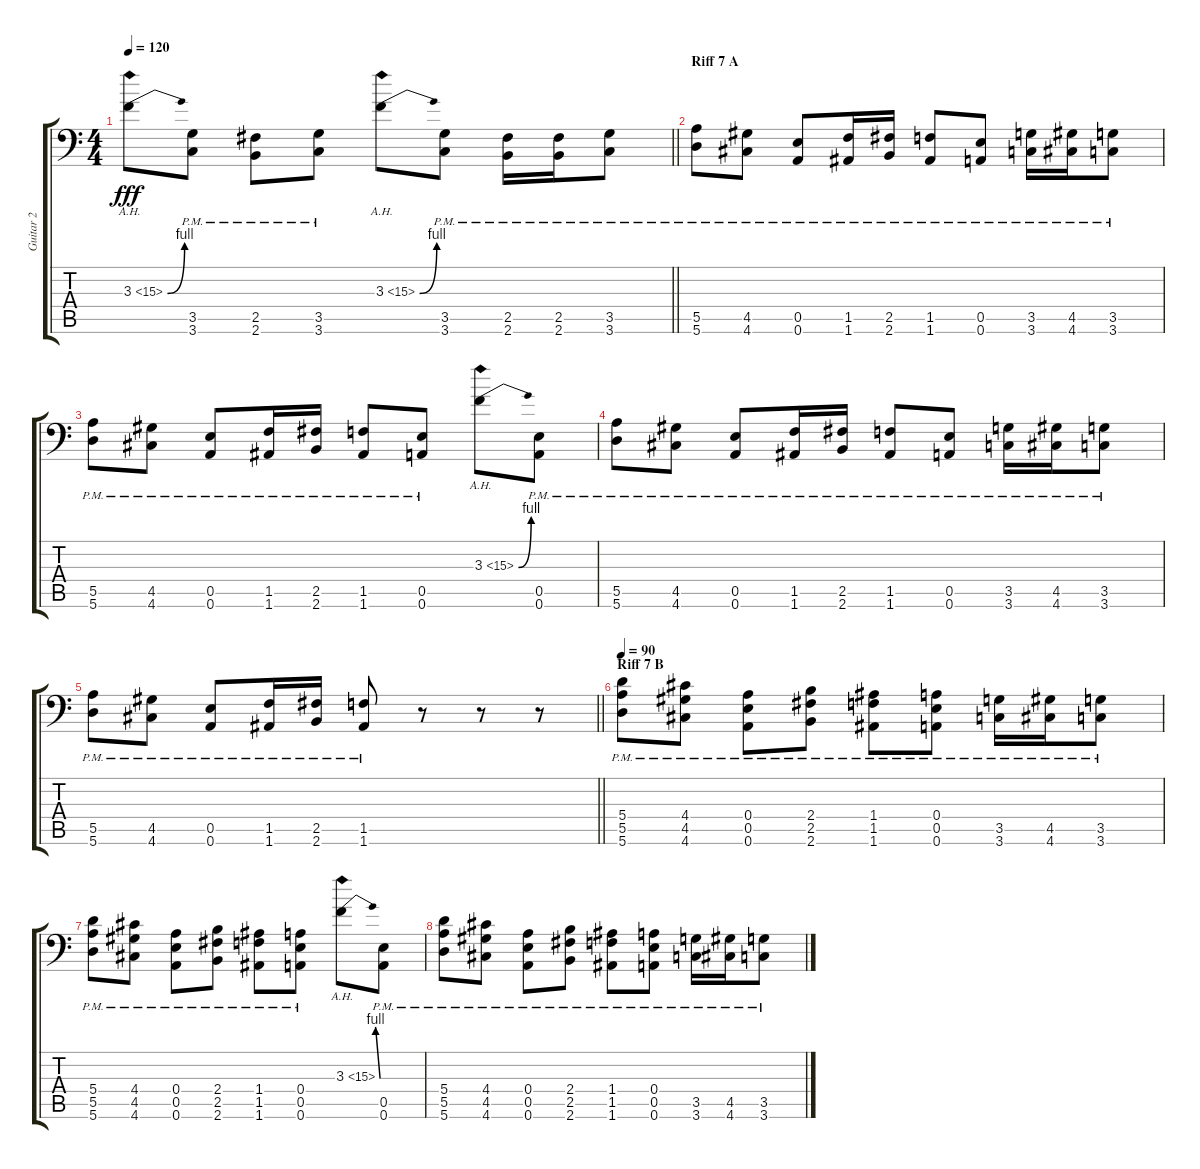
\track ("Guitar 2" "Guitar 2") {instrument distortionguitar}
\staff {score tabs}
\tuning (B3 Gb3 D3 A2 E2 A1) {hide}
\ts (4 4)
\tempo 120
\clef f4
\barLineRight lightlight
\ks c
3.3{be (bend 0 0 60 4) ah 12}.8{dy fff} (3.5{pm} 3.6{pm}).8 (2.5{pm} 2.6{pm}).8 (3.5{pm} 3.6{pm}).8 3.3{be (bend 0 0 60 4) ah 12}.8 (3.5{pm} 3.6{pm}).8 (2.5{pm} 2.6{pm}).16 (2.5{pm} 2.6{pm}).16 (3.5{pm} 3.6{pm}).8 |
\section ("" "Riff 7 A")
(5.5{pm} 5.6{pm}).8 (4.5{pm} 4.6{pm}).8 (0.5{pm} 0.6{pm}).8 (1.5{pm} 1.6{pm}).16 (2.5{pm} 2.6{pm}).16 (1.5{pm} 1.6{pm}).8 (0.5{pm} 0.6{pm}).8 (3.5{pm} 3.6{pm}).16 (4.5{pm} 4.6{pm}).16 (3.5{pm} 3.6{pm}).8 |
(5.5{pm} 5.6{pm}).8 (4.5{pm} 4.6{pm}).8 (0.5{pm} 0.6{pm}).8 (1.5{pm} 1.6{pm}).16 (2.5{pm} 2.6{pm}).16 (1.5{pm} 1.6{pm}).8 (0.5{pm} 0.6{pm}).8 3.3{be (bend 0 0 60 4) ah 12}.8 (0.5{pm} 0.6{pm}).8 |
(5.5{pm} 5.6{pm}).8 (4.5{pm} 4.6{pm}).8 (0.5{pm} 0.6{pm}).8 (1.5{pm} 1.6{pm}).16 (2.5{pm} 2.6{pm}).16 (1.5{pm} 1.6{pm}).8 (0.5{pm} 0.6{pm}).8 (3.5{pm} 3.6{pm}).16 (4.5{pm} 4.6{pm}).16 (3.5{pm} 3.6{pm}).8 |
\barLineRight lightlight
(5.5{pm} 5.6{pm}).8 (4.5{pm} 4.6{pm}).8 (0.5{pm} 0.6{pm}).8 (1.5{pm} 1.6{pm}).16 (2.5{pm} 2.6{pm}).16 (1.5{pm} 1.6{pm}).8 r.8 r.8 r.8 |
\section ("" "Riff 7 B")
\tempo 90
(5.4{pm} 5.5{pm} 5.6{pm}).8 (4.4{pm} 4.5{pm} 4.6{pm}).8 (0.4{pm} 0.5{pm} 0.6{pm}).8 (2.4{pm} 2.5{pm} 2.6{pm}).8 (1.4{pm} 1.5{pm} 1.6{pm}).8 (0.4{pm} 0.5{pm} 0.6{pm}).8 (3.5{pm} 3.6{pm}).16 (4.5{pm} 4.6{pm}).16 (3.5{pm} 3.6{pm}).8 |
(5.4{pm} 5.5{pm} 5.6{pm}).8 (4.4{pm} 4.5{pm} 4.6{pm}).8 (0.4{pm} 0.5{pm} 0.6{pm}).8 (2.4{pm} 2.5{pm} 2.6{pm}).8 (1.4{pm} 1.5{pm} 1.6{pm}).8 (0.4{pm} 0.5{pm} 0.6{pm}).8 3.3{be (bend 0 0 60 4) ah 12}.8 (0.5{pm} 0.6{pm}).8 |
(5.4{pm} 5.5{pm} 5.6{pm}).8 (4.4{pm} 4.5{pm} 4.6{pm}).8 (0.4{pm} 0.5{pm} 0.6{pm}).8 (2.4{pm} 2.5{pm} 2.6{pm}).8 (1.4{pm} 1.5{pm} 1.6{pm}).8 (0.4{pm} 0.5{pm} 0.6{pm}).8 (3.5{pm} 3.6{pm}).16 (4.5{pm} 4.6{pm}).16 (3.5{pm} 3.6{pm}).8
